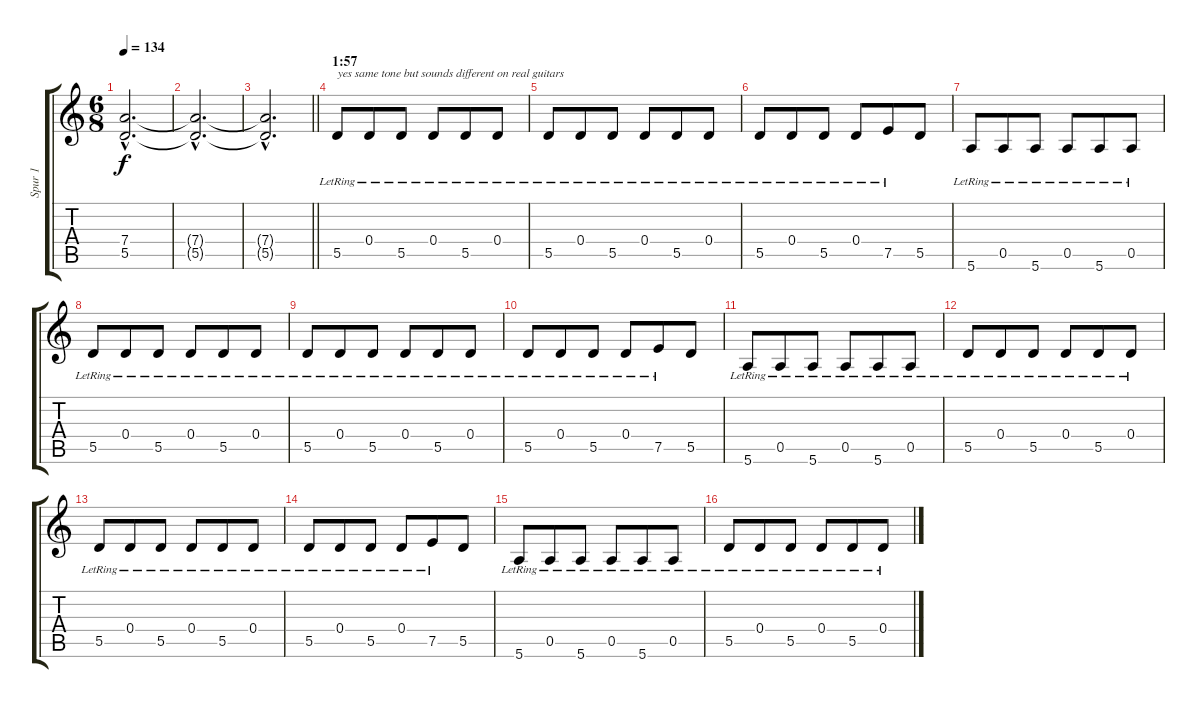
\track ("Spur 1" "Spur 1") {instrument overdrivenguitar}
\staff {score tabs}
\tuning (E4 B3 G3 D3 A2 E2) {hide}
\ts (6 8)
\tempo 134
\clef g2
\ks c
(7.4{hac t} 5.5{hac t}).2{d dy f} |
(7.4{hac t} 5.5{hac t}).2{d} |
\barLineRight lightlight
(7.4{hac t} 5.5{hac t}).2{d} |
\section ("" "1:57")
5.5{lr}.8{txt "yes same tone but sounds different on real guitars"} 0.4{lr}.8 5.5{lr}.8 0.4{lr}.8 5.5{lr}.8 0.4{lr}.8 |
5.5{lr}.8 0.4{lr}.8 5.5{lr}.8 0.4{lr}.8 5.5{lr}.8 0.4{lr}.8 |
5.5{lr}.8 0.4{lr}.8 5.5{lr}.8 0.4{lr}.8 7.5{lr}.8 5.5.8 |
5.6{lr}.8 0.5{lr}.8 5.6{lr}.8 0.5{lr}.8 5.6{lr}.8 0.5{lr}.8 |
5.5{lr}.8 0.4{lr}.8 5.5{lr}.8 0.4{lr}.8 5.5{lr}.8 0.4{lr}.8 |
5.5{lr}.8 0.4{lr}.8 5.5{lr}.8 0.4{lr}.8 5.5{lr}.8 0.4{lr}.8 |
5.5{lr}.8 0.4{lr}.8 5.5{lr}.8 0.4{lr}.8 7.5{lr}.8 5.5.8 |
5.6{lr}.8 0.5{lr}.8 5.6{lr}.8 0.5{lr}.8 5.6{lr}.8 0.5{lr}.8 |
5.5{lr}.8 0.4{lr}.8 5.5{lr}.8 0.4{lr}.8 5.5{lr}.8 0.4{lr}.8 |
5.5{lr}.8 0.4{lr}.8 5.5{lr}.8 0.4{lr}.8 5.5{lr}.8 0.4{lr}.8 |
5.5{lr}.8 0.4{lr}.8 5.5{lr}.8 0.4{lr}.8 7.5{lr}.8 5.5.8 |
5.6{lr}.8 0.5{lr}.8 5.6{lr}.8 0.5{lr}.8 5.6{lr}.8 0.5{lr}.8 |
5.5{lr}.8 0.4{lr}.8 5.5{lr}.8 0.4{lr}.8 5.5{lr}.8 0.4{lr}.8
